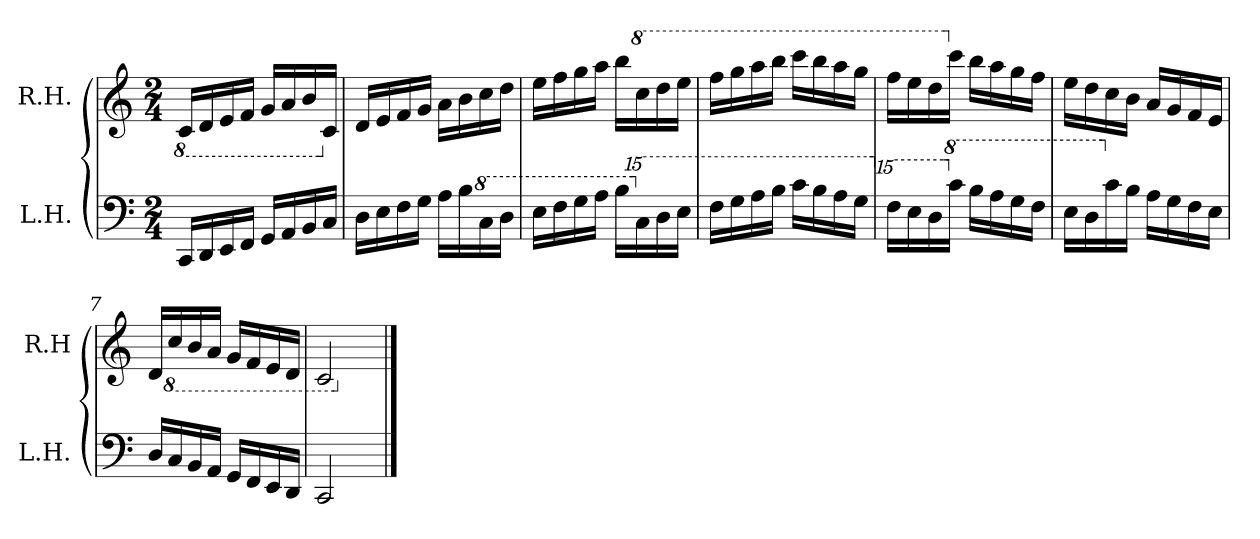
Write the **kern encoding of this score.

**kern	**kern
*part2	*part1
*staff2	*staff1
*I"L.H.	*I"R.H.
*I'L.H.	*I'R.H
*clefF4	*clefG2
*k[]	*k[]
*M2/4	*M2/4
*	*8ba
=1	=1
16CC/LL	16C/LL
16DD/	16D/
16EE/	16E/
16FF/JJ	16F/JJ
16GG/LL	16G/LL
16AA/	16A/
16BB/	16B/
*	*X8ba
16C/JJ	16c/JJ
=2	=2
16D\LL	16d/LL
16E\	16e/
16F\	16f/
16G\JJ	16g/JJ
16A\LL	16a\LL
16B\	16b\
*8va	*
16c\	16cc\
16d\JJ	16dd\JJ
=3	=3
16e\LL	16ee\LL
16f\	16ff\
16g\	16gg\
16a\JJ	16aa\JJ
16b\LL	16bb\LL
*X8va	*
*15ma	*
*	*8va
16cc\	16ccc\
16dd\	16ddd\
16ee\JJ	16eee\JJ
=4	=4
16ff\LL	16fff\LL
16gg\	16ggg\
16aa\	16aaa\
16bb\JJ	16bbb\JJ
16ccc\LL	16cccc\LL
16bb\	16bbb\
16aa\	16aaa\
16gg\JJ	16ggg\JJ
=5	=5
*X15ma	*
*15ma	*
16ff\LL	16fff\LL
16ee\	16eee\
16dd\	16ddd\
*X15ma	*
*8va	*
*	*X8va
16cc\JJ	16ccc\JJ
16b\LL	16bb\LL
16a\	16aa\
16g\	16gg\
16f\JJ	16ff\JJ
=6	=6
16e\LL	16ee\LL
16d\	16dd\
*X8va	*
16c\	16cc\
16B\JJ	16b\JJ
16A\LL	16a/LL
16G\	16g/
16F\	16f/
16E\JJ	16e/JJ
=7	=7
16D/LL	16d/LL
*	*8ba
16C/	16c/
16BB/	16B/
16AA/JJ	16A/JJ
16GG/LL	16G/LL
16FF/	16F/
16EE/	16E/
16DD/JJ	16D/JJ
=8	=8
2CC/	2C/
*	*X8ba
==	==
*-	*-
